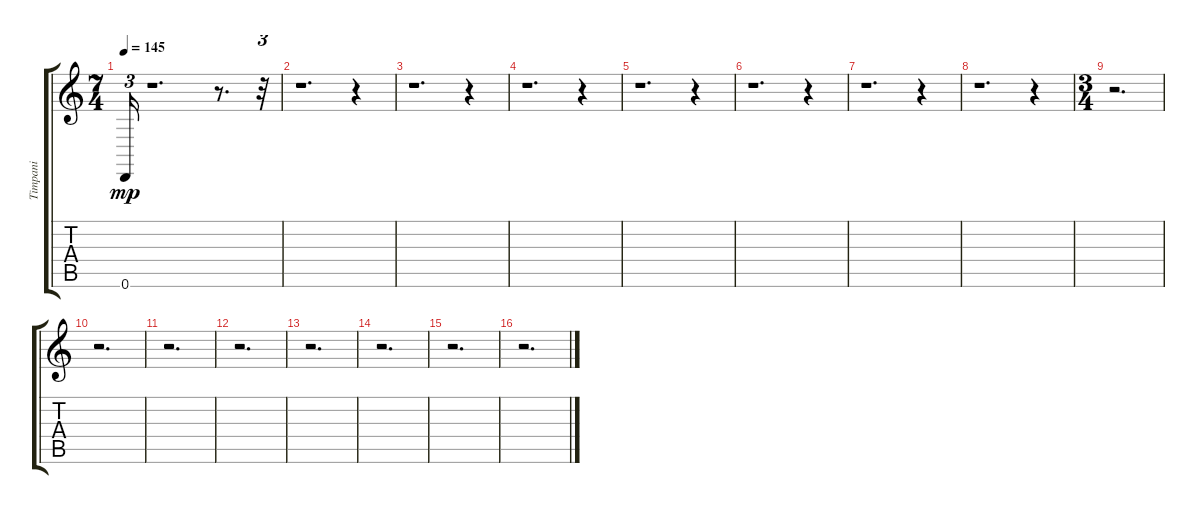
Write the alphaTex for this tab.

\track ("Timpani" "Timpani") {instrument timpani}
\staff {score tabs}
\tuning (E4 B3 G3 D3 A2 D2) {hide}
\ts (7 4)
\tempo 145
\clef g2
\ks c
0.6.16{tu (3 2) dy mp} r.1{d} r.8{d} r.32{tu (3 2)} |
r.1{d} r.4 |
r.1{d} r.4 |
r.1{d} r.4 |
r.1{d} r.4 |
r.1{d} r.4 |
r.1{d} r.4 |
r.1{d} r.4 |
\ts (3 4)
r.2{d} |
r.2{d} |
r.2{d} |
r.2{d} |
r.2{d} |
r.2{d} |
r.2{d} |
r.2{d}
